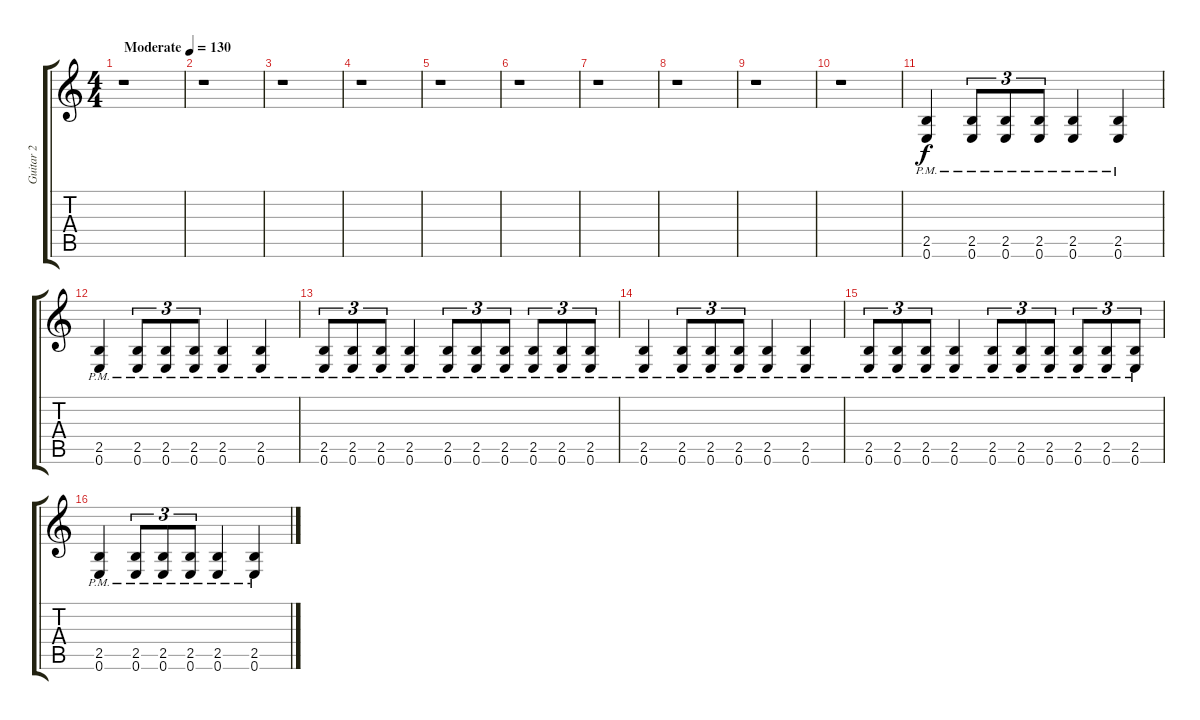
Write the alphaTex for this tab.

\track ("Guitar 2" "Guitar 2") {instrument overdrivenguitar}
\staff {score tabs}
\tuning (E4 B3 G3 D3 A2 E2) {hide}
\ts (4 4)
\tempo (130 "Moderate")
\clef g2
\ks c
r.1{dy f instrument overdrivenguitar} |
r.1 |
r.1 |
r.1 |
r.1 |
r.1 |
r.1 |
r.1 |
r.1 |
r.1 |
(2.5{pm} 0.6{pm}).4 (2.5{pm} 0.6{pm}).8{tu (3 2)} (2.5{pm} 0.6{pm}).8{tu (3 2)} (2.5{pm} 0.6{pm}).8{tu (3 2)} (2.5{pm} 0.6{pm}).4 (2.5{pm} 0.6{pm}).4 |
(2.5{pm} 0.6{pm}).4 (2.5{pm} 0.6{pm}).8{tu (3 2)} (2.5{pm} 0.6{pm}).8{tu (3 2)} (2.5{pm} 0.6{pm}).8{tu (3 2)} (2.5{pm} 0.6{pm}).4 (2.5{pm} 0.6{pm}).4 |
(2.5{pm} 0.6{pm}).8{tu (3 2)} (2.5{pm} 0.6{pm}).8{tu (3 2)} (2.5{pm} 0.6{pm}).8{tu (3 2)} (2.5{pm} 0.6{pm}).4 (2.5{pm} 0.6{pm}).8{tu (3 2)} (2.5{pm} 0.6{pm}).8{tu (3 2)} (2.5{pm} 0.6{pm}).8{tu (3 2)} (2.5{pm} 0.6{pm}).8{tu (3 2)} (2.5{pm} 0.6{pm}).8{tu (3 2)} (2.5{pm} 0.6{pm}).8{tu (3 2)} |
(2.5{pm} 0.6{pm}).4 (2.5{pm} 0.6{pm}).8{tu (3 2)} (2.5{pm} 0.6{pm}).8{tu (3 2)} (2.5{pm} 0.6{pm}).8{tu (3 2)} (2.5{pm} 0.6{pm}).4 (2.5{pm} 0.6{pm}).4 |
(2.5{pm} 0.6{pm}).8{tu (3 2)} (2.5{pm} 0.6{pm}).8{tu (3 2)} (2.5{pm} 0.6{pm}).8{tu (3 2)} (2.5{pm} 0.6{pm}).4 (2.5{pm} 0.6{pm}).8{tu (3 2)} (2.5{pm} 0.6{pm}).8{tu (3 2)} (2.5{pm} 0.6{pm}).8{tu (3 2)} (2.5{pm} 0.6{pm}).8{tu (3 2)} (2.5{pm} 0.6{pm}).8{tu (3 2)} (2.5{pm} 0.6{pm}).8{tu (3 2)} |
(2.5{pm} 0.6{pm}).4 (2.5{pm} 0.6{pm}).8{tu (3 2)} (2.5{pm} 0.6{pm}).8{tu (3 2)} (2.5{pm} 0.6{pm}).8{tu (3 2)} (2.5{pm} 0.6{pm}).4 (2.5{pm} 0.6{pm}).4
